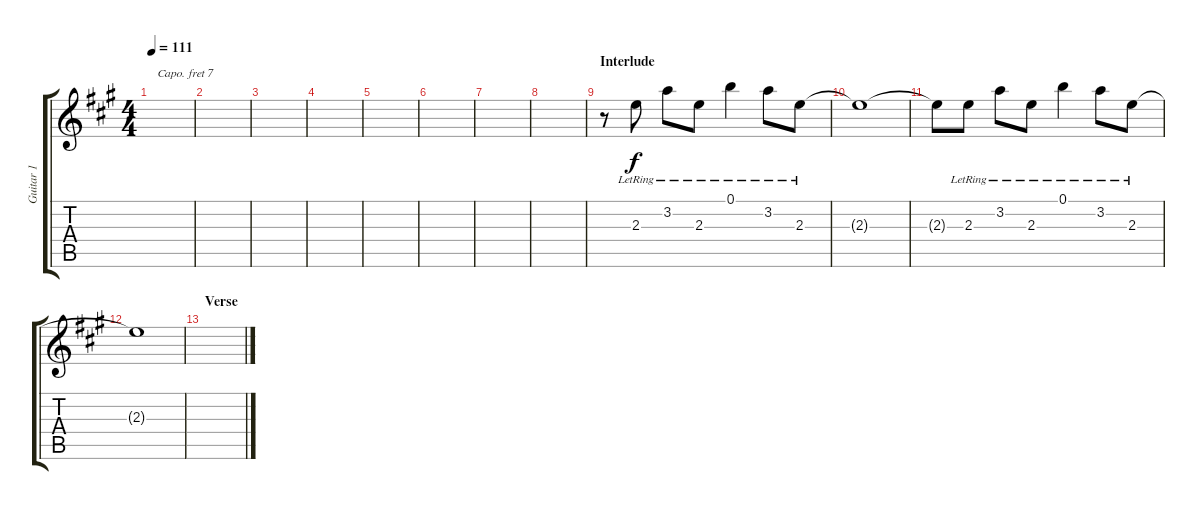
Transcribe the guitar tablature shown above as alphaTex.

\track ("Guitar 1" "Guitar 1") {instrument acousticguitarnylon}
\staff {score tabs}
\capo 7
\tuning (E4 B3 G3 D3 A2 E2) {hide}
\ts (4 4)
\tempo 111
\clef g2
\ks a
|
|
|
|
|
|
|
|
\section ("" "Interlude")
r.8 2.3{lr}.8 3.2{lr}.8 2.3{lr}.8 0.1{lr}.4 3.2{lr}.8 2.3{lr}.8 |
2.3{t}.1 |
2.3{t}.8 2.3{lr}.8 3.2{lr}.8 2.3{lr}.8 0.1{lr}.4 3.2{lr}.8 2.3{lr}.8 |
2.3{t}.1 |
\section ("" "Verse")
